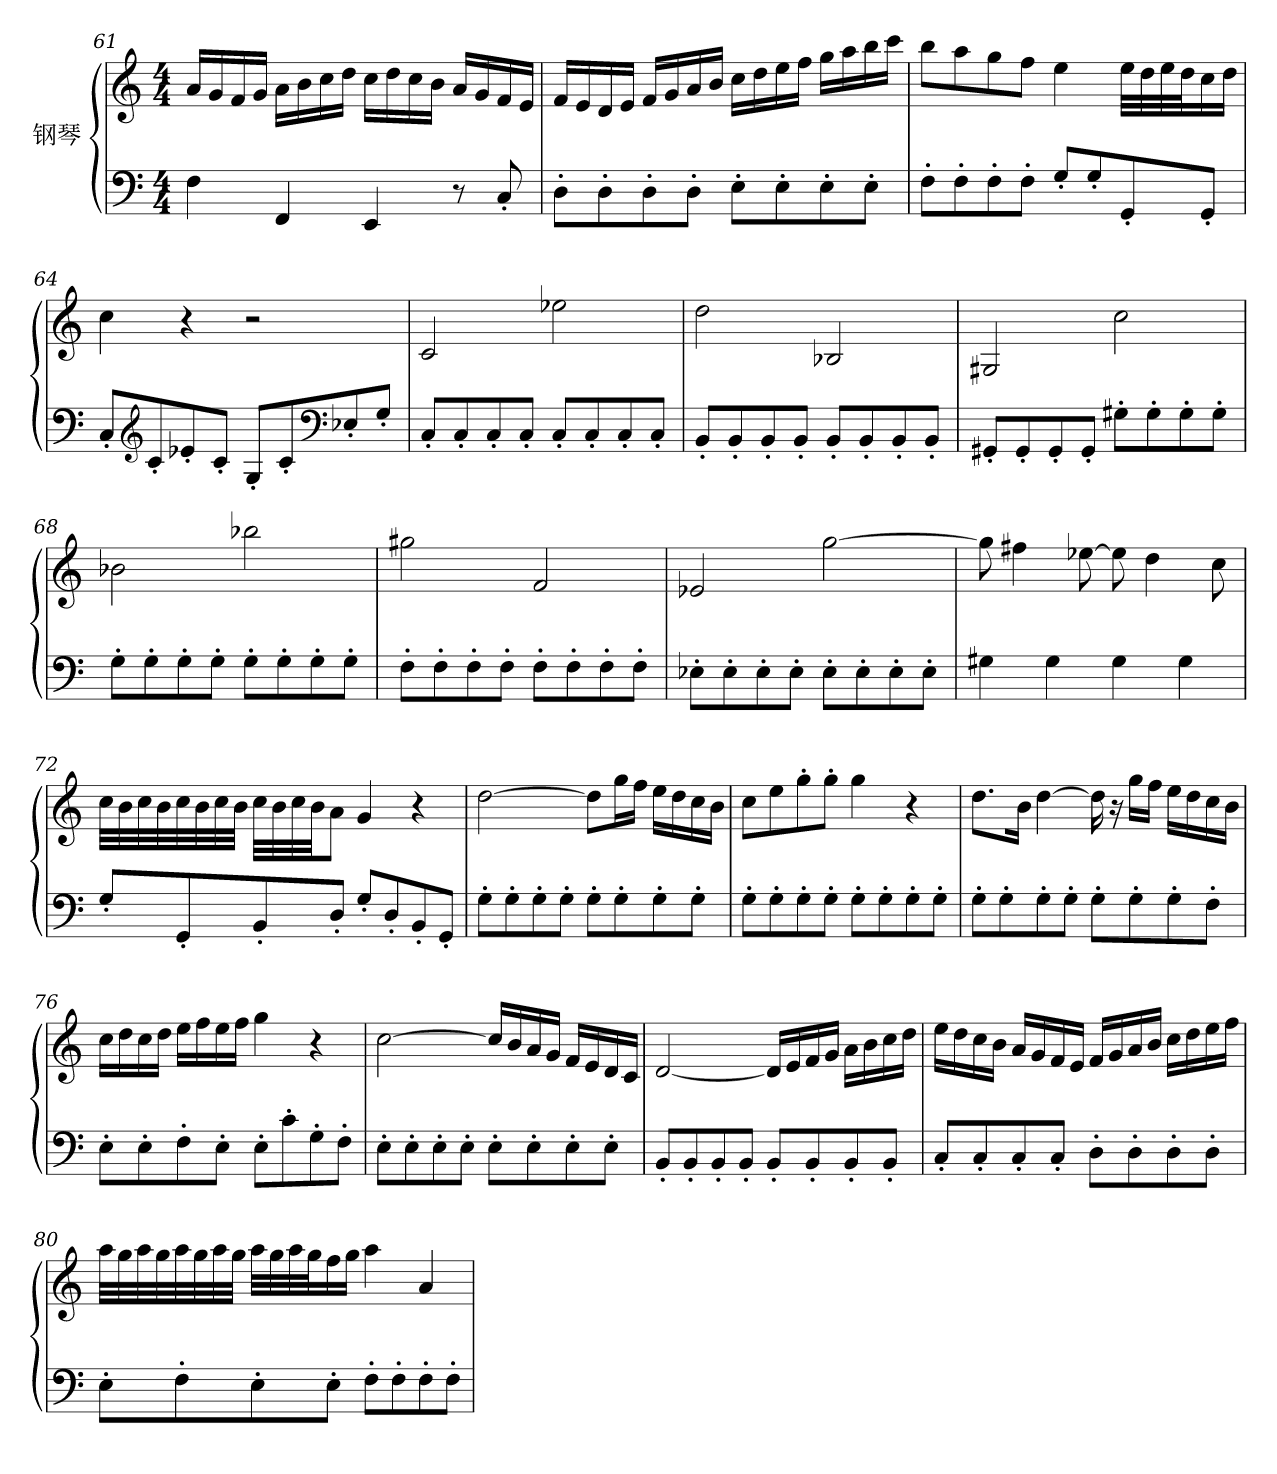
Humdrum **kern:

**kern	**kern
*part2	*part1
*staff2	*staff1
*I"钢琴	*I"钢琴
*clefF4	*clefG2
*k[]	*k[]
*M4/4	*M4/4
=61	=61
4F\	16a/LL
.	16g/
.	16f/
.	16g/JJ
4FF/	16a\LL
.	16b\
.	16cc\
.	16dd\JJ
4EE/	16cc\LL
.	16dd\
.	16cc\
.	16b\JJ
8r	16a/LL
.	16g/
8C'/	16f/
.	16e/JJ
!!LO:LB:g=z
=62	=62
8D'\L	16f/LL
.	16e/
8D'\	16d/
.	16e/JJ
8D'\	16f/LL
.	16g/
8D'\J	16a/
.	16b/JJ
8E'\L	16cc\LL
.	16dd\
8E'\	16ee\
.	16ff\JJ
8E'\	16gg\LL
.	16aa\
8E'\J	16bb\
.	16ccc\JJ
=63	=63
8F'\L	8bb\L
8F'\	8aa\
8F'\	8gg\
8F'\J	8ff\J
8G'/L	4ee\
8G'/	.
8GG'/	32ee\LLL
.	32dd\
.	32ee\
.	32dd\J
8GG'/J	16cc\
.	16dd\JJ
=64	=64
8C'/L	4cc\
*clefG2	*
8c'/	.
8e-X'/	4r
8c'/J	.
8G'/L	2r
8c'/	.
*clefF4	*
8E-X'/	.
8G'/J	.
!!LO:LB:g=z
=65	=65
8C'/L	2c/
8C'/	.
8C'/	.
8C'/J	.
8C'/L	2ee-X\
8C'/	.
8C'/	.
8C'/J	.
=66	=66
8BB'/L	2dd\
8BB'/	.
8BB'/	.
8BB'/J	.
8BB'/L	2B-X/
8BB'/	.
8BB'/	.
8BB'/J	.
=67	=67
8GG#X'/L	2G#X/
8GG#'/	.
8GG#'/	.
8GG#'/J	.
8G#X'\L	2cc\
8G#'\	.
8G#'\	.
8G#'\J	.
=68	=68
8G'\L	2b-X\
8G'\	.
8G'\	.
8G'\J	.
8G'\L	2bb-X\
8G'\	.
8G'\	.
8G'\J	.
=69	=69
8F'\L	2gg#X\
8F'\	.
8F'\	.
8F'\J	.
8F'\L	2f/
8F'\	.
8F'\	.
8F'\J	.
!!LO:LB:g=z
=70	=70
8E-X'\L	2e-X/
8E-'\	.
8E-'\	.
8E-'\J	.
8E-'\L	[2gg\
8E-'\	.
8E-'\	.
8E-'\J	.
=71	=71
4G#X\	8gg\]
.	4ff#X\
4G#\	.
.	[8ee-X\
4G#\	8ee-\]
.	4dd\
4G#\	.
.	8cc\
=72	=72
8G'/L	32cc\LLL
.	32b\
.	32cc\
.	32b\
8GG'/	32cc\
.	32b\
.	32cc\
.	32b\JJJ
8BB'/	32cc\LLL
.	32b\
.	32cc\
.	32b\JJ
8D'/J	8a\J
8G'/L	4g/
8D'/	.
8BB'/	4r
8GG'/J	.
=73	=73
8G'\L	[2dd\
8G'\	.
8G'\	.
8G'\J	.
8G'\L	8dd\L]
8G'\	16gg\L
.	16ff\JJ
8G'\	16ee\LL
.	16dd\
8G'\J	16cc\
.	16b\JJ
!!LO:PB:g=z
=74	=74
8G'\L	8cc\L
8G'\	8ee\
8G'\	8gg'\
8G'\J	8gg'\J
8G'\L	4gg\
8G'\	.
8G'\	4r
8G'\J	.
=75	=75
8G'\L	8.dd\L
8G'\	.
.	16b\Jk
8G'\	[4dd\
8G'\J	.
8G'\L	16dd\]
.	16r
8G'\	16gg\LL
.	16ff\JJ
8G'\	16ee\LL
.	16dd\
8F'\J	16cc\
.	16b\JJ
=76	=76
8E'\L	16cc\LL
.	16dd\
8E'\	16cc\
.	16dd\JJ
8F'\	16ee\LL
.	16ff\
8E'\J	16ee\
.	16ff\JJ
8E'\L	4gg\
8c'\	.
8G'\	4r
8F'\J	.
=77	=77
8E'\L	[2cc\
8E'\	.
8E'\	.
8E'\J	.
8E'\L	16cc/LL]
.	16b/
8E'\	16a/
.	16g/JJ
8E'\	16f/LL
.	16e/
8E'\J	16d/
.	16c/JJ
!!LO:LB:g=z
=78	=78
8BB'/L	[2d/
8BB'/	.
8BB'/	.
8BB'/J	.
8BB'/L	16d/LL]
.	16e/
8BB'/	16f/
.	16g/JJ
8BB'/	16a\LL
.	16b\
8BB'/J	16cc\
.	16dd\JJ
=79	=79
8C'/L	16ee\LL
.	16dd\
8C'/	16cc\
.	16b\JJ
8C'/	16a/LL
.	16g/
8C'/J	16f/
.	16e/JJ
8D'\L	16f/LL
.	16g/
8D'\	16a/
.	16b/JJ
8D'\	16cc\LL
.	16dd\
8D'\J	16ee\
.	16ff\JJ
=80	=80
8E'\L	32aa\LLL
.	32gg\
.	32aa\
.	32gg\
8F'\	32aa\
.	32gg\
.	32aa\
.	32gg\JJJ
8E'\	32aa\LLL
.	32gg\
.	32aa\
.	32gg\J
8E'\J	16ff\
.	16gg\JJ
8F'\L	4aa\
8F'\	.
8F'\	4a/
8F'\J	.
=	=
*-	*-
